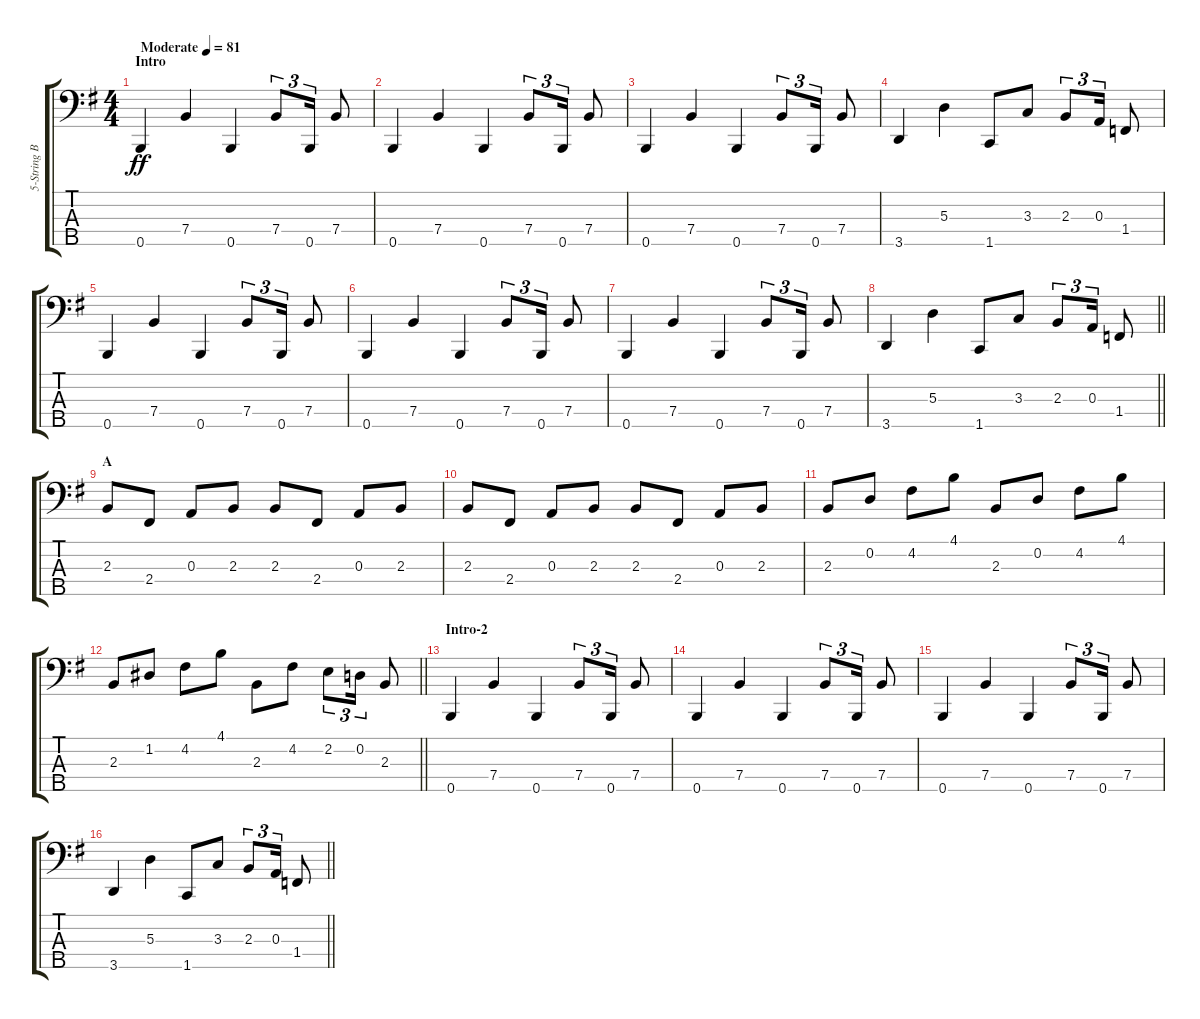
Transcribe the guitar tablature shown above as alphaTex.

\track ("5-String Bass" "5-String B") {instrument electricbassfinger}
\staff {score tabs}
\tuning (G2 D2 A1 E1 B0) {hide}
\ts (4 4)
\section ("" "Intro")
\tempo (81 "Moderate")
\clef f4
\ks g
0.5.4{dy ff instrument electricbassfinger} 7.4.4 0.5.4 7.4.8{tu (3 2)} 0.5.16{tu (3 2)} 7.4.8 |
0.5.4 7.4.4 0.5.4 7.4.8{tu (3 2)} 0.5.16{tu (3 2)} 7.4.8 |
0.5.4 7.4.4 0.5.4 7.4.8{tu (3 2)} 0.5.16{tu (3 2)} 7.4.8 |
3.5.4 5.3.4 1.5.8 3.3.8 2.3.8{tu (3 2)} 0.3.16{tu (3 2)} 1.4.8 |
0.5.4 7.4.4 0.5.4 7.4.8{tu (3 2)} 0.5.16{tu (3 2)} 7.4.8 |
0.5.4 7.4.4 0.5.4 7.4.8{tu (3 2)} 0.5.16{tu (3 2)} 7.4.8 |
0.5.4 7.4.4 0.5.4 7.4.8{tu (3 2)} 0.5.16{tu (3 2)} 7.4.8 |
\barLineRight lightlight
3.5.4 5.3.4 1.5.8 3.3.8 2.3.8{tu (3 2)} 0.3.16{tu (3 2)} 1.4.8 |
\section ("" "A")
2.3.8 2.4.8 0.3.8 2.3.8 2.3.8 2.4.8 0.3.8 2.3.8 |
2.3.8 2.4.8 0.3.8 2.3.8 2.3.8 2.4.8 0.3.8 2.3.8 |
2.3.8 0.2.8 4.2.8 4.1.8 2.3.8 0.2.8 4.2.8 4.1.8 |
\barLineRight lightlight
2.3.8 1.2.8 4.2.8 4.1.8 2.3.8 4.2.8 2.2.8{tu (3 2)} 0.2.16{tu (3 2)} 2.3.8 |
\section ("" "Intro-2")
0.5.4 7.4.4 0.5.4 7.4.8{tu (3 2)} 0.5.16{tu (3 2)} 7.4.8 |
0.5.4 7.4.4 0.5.4 7.4.8{tu (3 2)} 0.5.16{tu (3 2)} 7.4.8 |
0.5.4 7.4.4 0.5.4 7.4.8{tu (3 2)} 0.5.16{tu (3 2)} 7.4.8 |
\barLineRight lightlight
3.5.4 5.3.4 1.5.8 3.3.8 2.3.8{tu (3 2)} 0.3.16{tu (3 2)} 1.4.8
